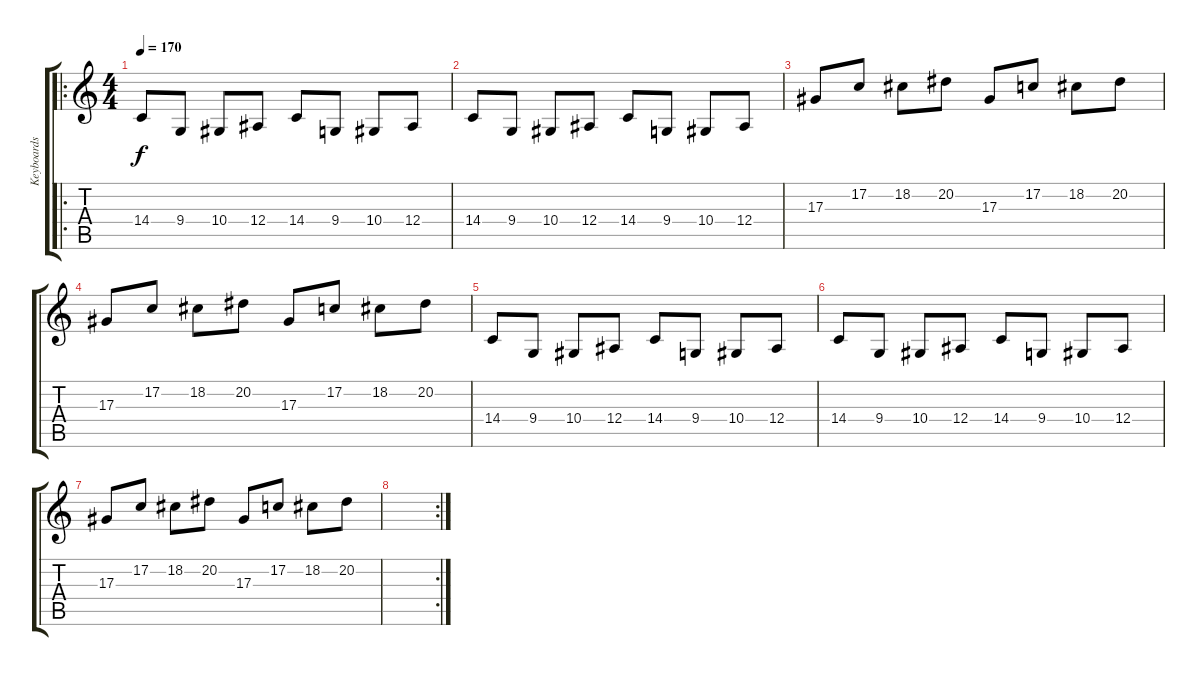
\track ("Keyboards" "Keyboards") {instrument pad2warm}
\staff {score tabs}
\tuning (C4 G3 Eb3 Bb2 F2 C2) {hide}
\ro
\ts (4 4)
\tempo 170
\clef g2
\ks c
14.4.8{dy f volume 13} 9.4.8 10.4.8 12.4.8 14.4.8 9.4.8 10.4.8 12.4.8 |
14.4.8 9.4.8 10.4.8 12.4.8 14.4.8 9.4.8 10.4.8 12.4.8 |
17.3.8{volume 11} 17.2.8 18.2.8 20.2.8 17.3.8 17.2.8 18.2.8 20.2.8 |
17.3.8 17.2.8 18.2.8 20.2.8 17.3.8 17.2.8 18.2.8 20.2.8 |
14.4.8{volume 13} 9.4.8 10.4.8 12.4.8 14.4.8 9.4.8 10.4.8 12.4.8 |
14.4.8 9.4.8 10.4.8 12.4.8 14.4.8 9.4.8 10.4.8 12.4.8 |
17.3.8{volume 11} 17.2.8 18.2.8 20.2.8 17.3.8 17.2.8 18.2.8 20.2.8 |
\rc 2
